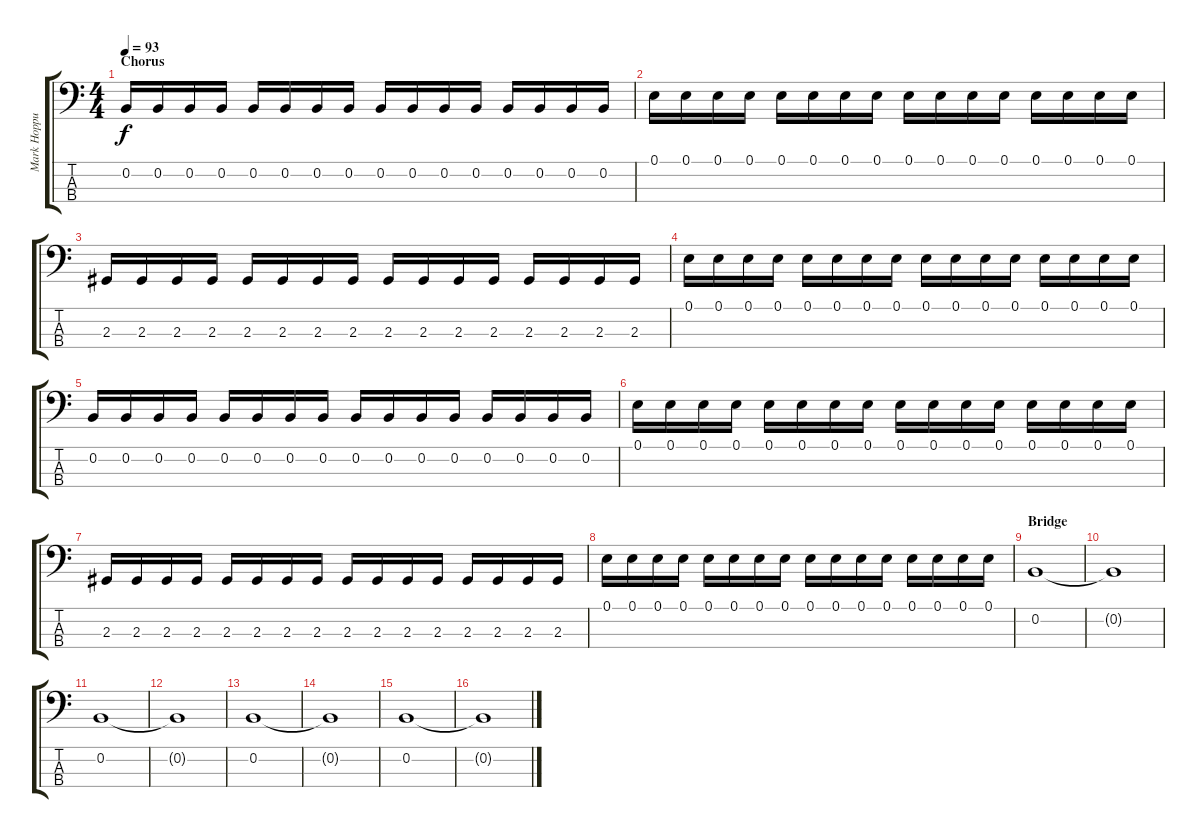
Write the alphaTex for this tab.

\track ("Mark Hoppus" "Mark Hoppu") {instrument electricbasspick}
\staff {score tabs}
\tuning (E2 B1 Gb1 Db1) {hide}
\ts (4 4)
\section ("" "Chorus")
\tempo 93
\clef f4
\ks c
0.2.16{dy f} 0.2.16 0.2.16 0.2.16 0.2.16 0.2.16 0.2.16 0.2.16 0.2.16 0.2.16 0.2.16 0.2.16 0.2.16 0.2.16 0.2.16 0.2.16 |
0.1.16 0.1.16 0.1.16 0.1.16 0.1.16 0.1.16 0.1.16 0.1.16 0.1.16 0.1.16 0.1.16 0.1.16 0.1.16 0.1.16 0.1.16 0.1.16 |
2.3.16 2.3.16 2.3.16 2.3.16 2.3.16 2.3.16 2.3.16 2.3.16 2.3.16 2.3.16 2.3.16 2.3.16 2.3.16 2.3.16 2.3.16 2.3.16 |
0.1.16 0.1.16 0.1.16 0.1.16 0.1.16 0.1.16 0.1.16 0.1.16 0.1.16 0.1.16 0.1.16 0.1.16 0.1.16 0.1.16 0.1.16 0.1.16 |
0.2.16 0.2.16 0.2.16 0.2.16 0.2.16 0.2.16 0.2.16 0.2.16 0.2.16 0.2.16 0.2.16 0.2.16 0.2.16 0.2.16 0.2.16 0.2.16 |
0.1.16 0.1.16 0.1.16 0.1.16 0.1.16 0.1.16 0.1.16 0.1.16 0.1.16 0.1.16 0.1.16 0.1.16 0.1.16 0.1.16 0.1.16 0.1.16 |
2.3.16 2.3.16 2.3.16 2.3.16 2.3.16 2.3.16 2.3.16 2.3.16 2.3.16 2.3.16 2.3.16 2.3.16 2.3.16 2.3.16 2.3.16 2.3.16 |
0.1.16 0.1.16 0.1.16 0.1.16 0.1.16 0.1.16 0.1.16 0.1.16 0.1.16 0.1.16 0.1.16 0.1.16 0.1.16 0.1.16 0.1.16 0.1.16 |
\section ("" "Bridge")
0.2.1 |
0.2{t}.1 |
0.2.1 |
0.2{t}.1 |
0.2.1 |
0.2{t}.1 |
0.2.1 |
0.2{t}.1
